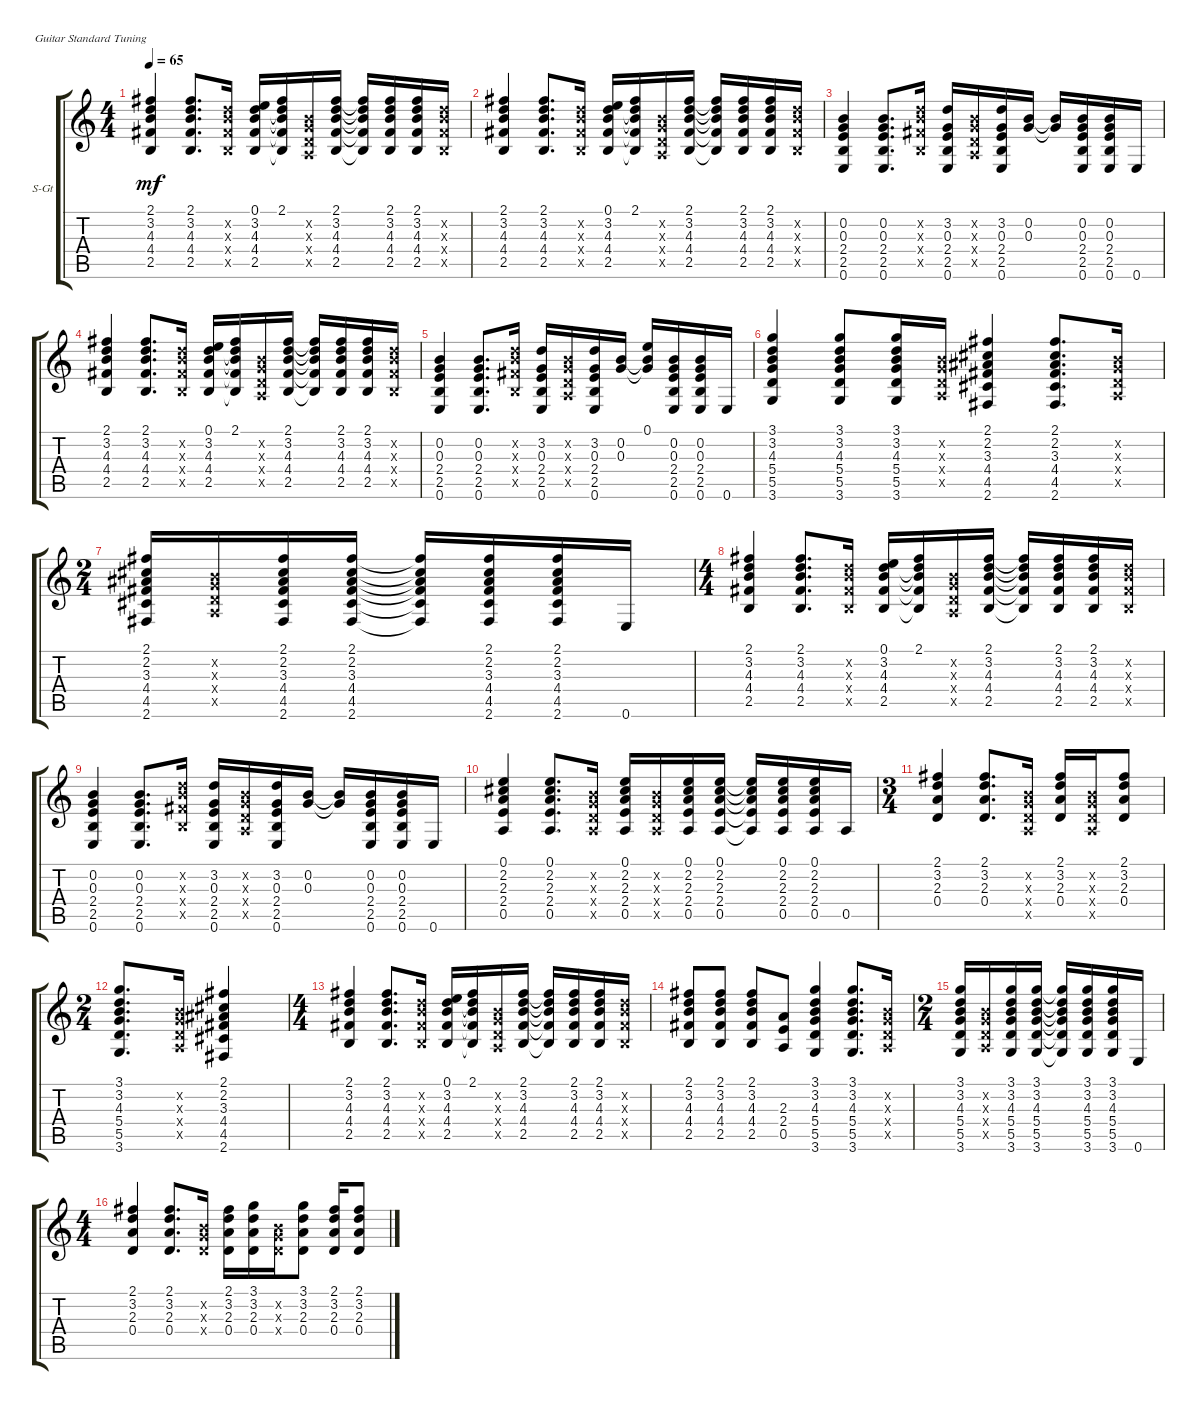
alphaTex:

\defaultSystemsLayout 4
\bracketExtendMode groupsimilarinstruments
\firstSystemTrackNameOrientation horizontal
\otherSystemsTrackNameOrientation horizontal
\track ("Steel Guitar" "S-Gt") {instrument acousticguitarsteel}
\staff {score tabs}
\tuning (E4 B3 G3 D3 A2 E2)
\ts (4 4)
\tempo 65
\clef g2
\ks c
(2.5 4.4 4.3 3.2 2.1).4{dy mf instrument acousticguitarsteel} (2.5 4.4 4.3 3.2 2.1).8{d} (2.5{x} 4.4{x} 4.3{x} 3.2{x}).16 (2.5 4.4 4.3 3.2 0.1).16 (2.1 2.5{t} 4.4{t} 4.3{t} 3.2{t}).16 (0.5{x} 0.4{x} 0.3{x} 0.2{x}).16 (2.5 4.4 4.3 3.2 2.1).16 (2.5{t} 4.4{t} 4.3{t} 3.2{t} 2.1{t}).16 (2.5 4.4 4.3 3.2 2.1).16 (2.5 2.1 3.2 4.3 4.4).16 (2.5{x} 3.2{x} 4.3{x} 4.4{x}).16 |
(2.5 4.4 4.3 3.2 2.1).4 (2.5 4.4 4.3 3.2 2.1).8{d} (2.5{x} 4.4{x} 4.3{x} 3.2{x}).16 (2.5 4.4 4.3 3.2 0.1).16 (2.1 2.5{t} 4.4{t} 4.3{t} 3.2{t}).16 (0.5{x} 0.4{x} 0.3{x} 0.2{x}).16 (2.5 4.4 4.3 3.2 2.1).16 (2.5{t} 4.4{t} 4.3{t} 3.2{t} 2.1{t}).16 (2.5 4.4 4.3 3.2 2.1).16 (2.5 2.1 3.2 4.3 4.4).16 (2.5{x} 3.2{x} 4.3{x} 4.4{x}).16 |
(2.5 2.4 0.3 0.2 0.6).4 (2.5 2.4 0.3 0.2 0.6).8{d} (2.5{x} 4.4{x} 4.3{x} 3.2{x}).16 (2.5 2.4 0.3 3.2 0.6).16 (0.5{x} 0.4{x} 0.3{x} 0.2{x}).16 (0.6 2.5 2.4 0.3 3.2).16 (0.2 0.3).16 (0.2{t} 0.3{t}).16 (0.6 2.5 2.4 0.3 0.2).16 (0.6 2.5 2.4 0.3 0.2).16 0.6.16 |
(2.5 4.4 4.3 3.2 2.1).4 (2.5 4.4 4.3 3.2 2.1).8{d} (2.5{x} 4.4{x} 4.3{x} 3.2{x}).16 (2.5 4.4 4.3 3.2 0.1).16 (2.1 2.5{t} 4.4{t} 4.3{t} 3.2{t}).16 (0.5{x} 0.4{x} 0.3{x} 0.2{x}).16 (2.5 4.4 4.3 3.2 2.1).16 (2.5{t} 4.4{t} 4.3{t} 3.2{t} 2.1{t}).16 (2.5 4.4 4.3 3.2 2.1).16 (2.5 2.1 3.2 4.3 4.4).16 (2.5{x} 3.2{x} 4.3{x} 4.4{x}).16 |
(2.5 2.4 0.3 0.2 0.6).4 (2.5 2.4 0.3 0.2 0.6).8{d} (2.5{x} 4.4{x} 4.3{x} 3.2{x}).16 (2.5 2.4 0.3 3.2 0.6).16 (0.5{x} 0.4{x} 0.3{x} 0.2{x}).16 (0.6 2.5 2.4 0.3 3.2).16 (0.2 0.3).16 (0.2{t} 0.3{t} 0.1).16 (0.6 2.5 2.4 0.3 0.2).16 (0.6 2.5 2.4 0.3 0.2).16 0.6.16 |
(3.6 5.5 5.4 4.3 3.2 3.1).4 (3.1 3.2 4.3 5.4 5.5 3.6).8 (3.6 5.5 5.4 4.3 3.2 3.1).16 (0.5{x} 0.4{x} 0.3{x} 0.2{x}).16 (2.6 4.5 4.4 3.3 2.2 2.1).4 (2.1 2.2 3.3 4.4 4.5 2.6).8{d} (0.5{x} 0.4{x} 0.3{x} 0.2{x}).16 |
\ts (2 4)
(2.6 4.5 4.4 3.3 2.2 2.1).16 (0.5{x} 0.4{x} 0.3{x} 0.2{x}).16 (2.6 2.1 2.2 3.3 4.4 4.5).16 (2.2 2.1 3.3 4.4 4.5 2.6).16 (2.2{t} 2.1{t} 3.3{t} 4.4{t} 4.5{t} 2.6{t}).16 (2.6 4.5 4.4 3.3 2.2 2.1).16 (2.6 2.1 2.2 3.3 4.4 4.5).16 0.6.16 |
\ts (4 4)
(2.5 4.4 4.3 3.2 2.1).4 (2.5 4.4 4.3 3.2 2.1).8{d} (2.5{x} 4.4{x} 4.3{x} 3.2{x}).16 (2.5 4.4 4.3 3.2 0.1).16 (2.1 2.5{t} 4.4{t} 4.3{t} 3.2{t}).16 (0.5{x} 0.4{x} 0.3{x} 0.2{x}).16 (2.5 4.4 4.3 3.2 2.1).16 (2.5{t} 4.4{t} 4.3{t} 3.2{t} 2.1{t}).16 (2.5 4.4 4.3 3.2 2.1).16 (2.5 2.1 3.2 4.3 4.4).16 (2.5{x} 3.2{x} 4.3{x} 4.4{x}).16 |
(2.5 2.4 0.3 0.2 0.6).4 (2.5 2.4 0.3 0.2 0.6).8{d} (2.5{x} 4.4{x} 4.3{x} 3.2{x}).16 (2.5 2.4 0.3 3.2 0.6).16 (0.5{x} 0.4{x} 0.3{x} 0.2{x}).16 (0.6 2.5 2.4 0.3 3.2).16 (0.2 0.3).16 (0.2{t} 0.3{t}).16 (0.6 2.5 2.4 0.3 0.2).16 (0.6 2.5 2.4 0.3 0.2).16 0.6.16 |
(0.5 2.4 2.3 2.2 0.1).4 (0.1 2.2 2.3 2.4 0.5).8{d} (0.4{x} 0.3{x} 0.2{x} 0.5{x}).16 (0.5 2.4 2.3 2.2 0.1).16 (0.5{x} 0.4{x} 0.3{x} 0.2{x}).16 (0.5 2.4 2.3 2.2 0.1).16 (0.1 2.2 2.3 2.4 0.5).16 (0.1{t} 2.2{t} 2.3{t} 2.4{t} 0.5{t}).16 (0.5 2.4 2.3 2.2 0.1).16 (0.5 2.4 2.3 2.2 0.1).16 0.5.16 |
\ts (3 4)
(0.4 2.3 3.2 2.1).4 (2.1 3.2 2.3 0.4).8{d} (0.4{x} 0.3{x} 0.2{x} 0.5{x}).16 (0.4 2.3 3.2 2.1).16 (0.5{x} 0.4{x} 0.3{x} 0.2{x}).16 (0.4 2.3 3.2 2.1).8 |
\ts (2 4)
(3.6 5.5 5.4 4.3 3.2 3.1).8{d} (0.2{x} 0.3{x} 0.4{x} 0.5{x}).16 (2.6 4.5 4.4 3.3 2.2 2.1).4 |
\ts (4 4)
(2.5 4.4 4.3 3.2 2.1).4 (2.5 4.4 4.3 3.2 2.1).8{d} (2.5{x} 4.4{x} 4.3{x} 3.2{x}).16 (2.5 4.4 4.3 3.2 0.1).16 (2.1 2.5{t} 4.4{t} 4.3{t} 3.2{t}).16 (0.5{x} 0.4{x} 0.3{x} 0.2{x}).16 (2.5 4.4 4.3 3.2 2.1).16 (2.5{t} 4.4{t} 4.3{t} 3.2{t} 2.1{t}).16 (2.5 4.4 4.3 3.2 2.1).16 (2.5 2.1 3.2 4.3 4.4).16 (2.5{x} 3.2{x} 4.3{x} 4.4{x}).16 |
(2.5 4.4 4.3 3.2 2.1).8 (2.5 4.4 4.3 3.2 2.1).8 (2.5 4.4 4.3 3.2 2.1).8 (0.5 2.4 2.3).8 (3.6 5.5 5.4 4.3 3.2 3.1).4 (3.6 5.5 5.4 4.3 3.2 3.1).8{d} (0.4{x} 0.5{x} 0.3{x} 0.2{x}).16 |
\ts (2 4)
(3.6 5.5 5.4 4.3 3.2 3.1).16 (0.3{x} 0.4{x} 0.5{x} 0.2{x}).16 (3.1 3.2 4.3 5.4 5.5 3.6).16 (3.6 5.5 5.4 4.3 3.2 3.1).16 (3.6{t} 5.5{t} 5.4{t} 4.3{t} 3.2{t} 3.1{t}).16 (3.6 5.5 5.4 4.3 3.2 3.1).16 (3.6 5.5 5.4 4.3 3.2 3.1).16 0.6.16 |
\ts (4 4)
(2.3 3.2 2.1 0.4).4 (0.4 2.3 3.2 2.1).8{d} (0.4{x} 0.3{x} 0.2{x}).16 (0.4 2.3 3.2 2.1).16 (3.1 3.2 2.3 0.4).16 (0.2{x} 0.3{x} 0.4{x}).16 (0.4 2.3 3.2 3.1).8 (2.1 3.2 2.3 0.4).16 (2.1 3.2 2.3 0.4).8
